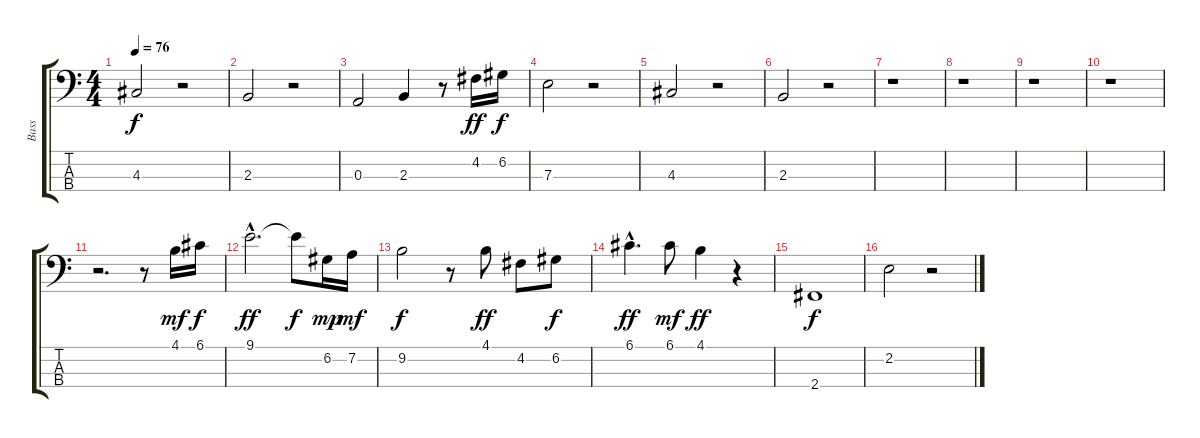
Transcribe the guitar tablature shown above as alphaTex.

\track ("Bass" "Bass") {instrument electricbassfinger}
\staff {score tabs}
\tuning (G2 D2 A1 E1) {hide}
\ts (4 4)
\tempo 76
\clef f4
\ks c
4.3.2{dy f} r.2 |
2.3.2 r.2 |
0.3.2 2.3.4 r.8 4.2.16{dy ff} 6.2.16{dy f} |
7.3.2 r.2 |
4.3.2 r.2 |
2.3.2 r.2 |
r.1 |
r.1 |
r.1 |
r.1 |
r.2{d} r.8 4.1.16{dy mf} 6.1.16{dy f} |
9.1{hac}.2{d dy ff} 9.1{t}.8{dy f} 6.2.16{dy mp} 7.2.16{dy mf} |
9.2.2{dy f} r.8 4.1.8{dy ff} 4.2.8 6.2.8{dy f} |
6.1{hac}.4{d dy ff} 6.1.8{dy mf} 4.1.4{dy ff} r.4 |
2.4.1{dy f} |
2.2.2 r.2
